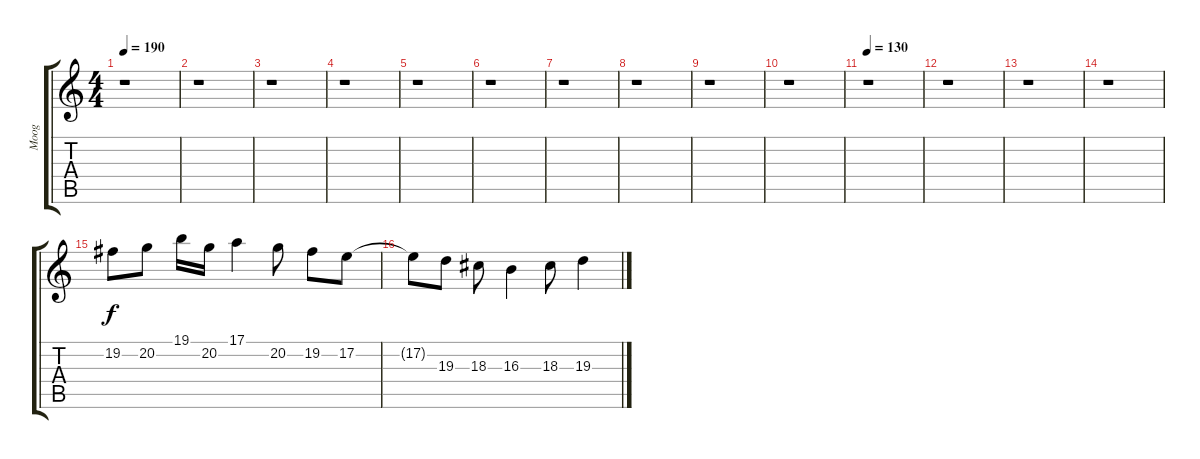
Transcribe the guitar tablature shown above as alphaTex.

\track ("Moog" "Moog") {instrument pad3polysynth}
\staff {score tabs}
\tuning (E4 B3 G3 D3 A2 E2) {hide}
\ts (4 4)
\tempo 190
\clef g2
\ks c
r.1{dy f} |
r.1 |
r.1 |
r.1 |
r.1 |
r.1 |
r.1 |
r.1 |
r.1 |
r.1 |
\tempo 130
r.1 |
r.1 |
r.1 |
r.1 |
19.2.8{volume 10 instrument lead2sawtooth} 20.2.8 19.1.16 20.2.16 17.1.4 20.2.8 19.2.8 17.2.8 |
17.2{t}.8 19.3.8 18.3.8 16.3.4 18.3.8 19.3.4
